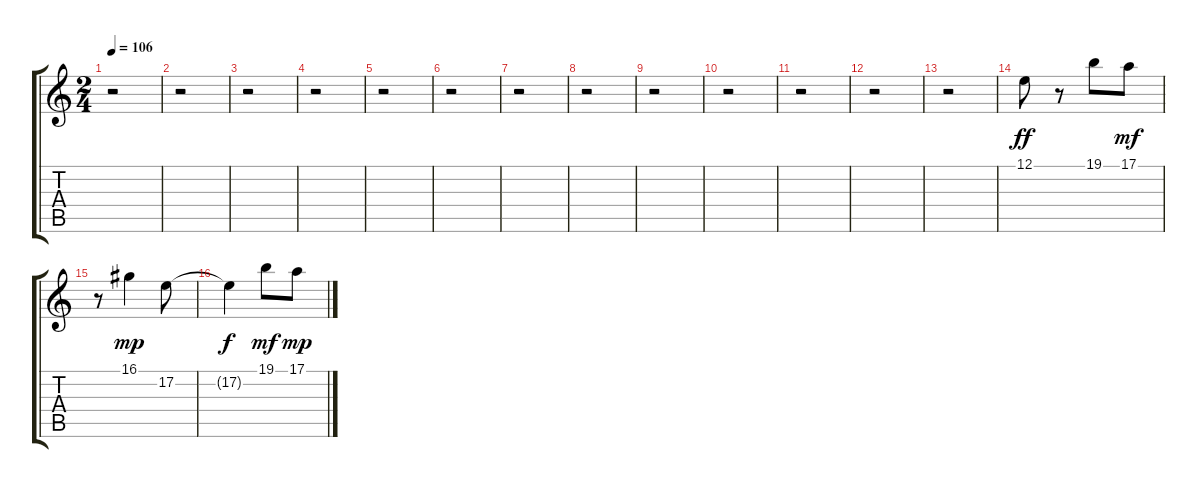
\track "" {instrument stringensemble2}
\staff {score tabs}
\tuning (E4 B3 G3 D3 A2 E2) {hide}
\ts (2 4)
\tempo 106
\clef g2
\ks c
r.2{dy f} |
r.2 |
r.2 |
r.2 |
r.2 |
r.2 |
r.2 |
r.2 |
r.2 |
r.2 |
r.2 |
r.2 |
r.2 |
12.1.8{dy ff} r.8 19.1.8 17.1.8{dy mf} |
r.8 16.1.4{dy mp} 17.2.8 |
17.2{t}.4{dy f} 19.1.8{dy mf} 17.1.8{dy mp}
